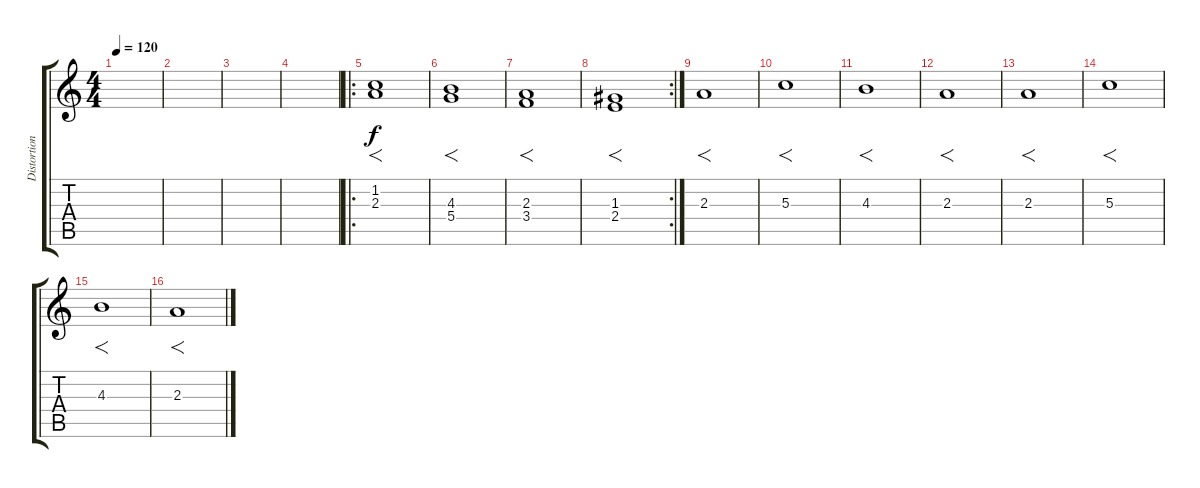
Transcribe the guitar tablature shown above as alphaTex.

\track ("Distortion Guitar#1" "Distortion") {instrument distortionguitar}
\staff {score tabs}
\tuning (E4 B3 G3 D3 A2 E2) {hide}
\ts (4 4)
\tempo 120
\clef g2
\ks c
|
|
|
|
\ro
(1.2 2.3).1{f} |
(4.3 5.4).1{f} |
(2.3 3.4).1{f} |
\rc 2
(1.3 2.4).1{f} |
2.3.1{f} |
5.3.1{f} |
4.3.1{f} |
2.3.1{f} |
2.3.1{f} |
5.3.1{f} |
4.3.1{f} |
2.3.1{f}
